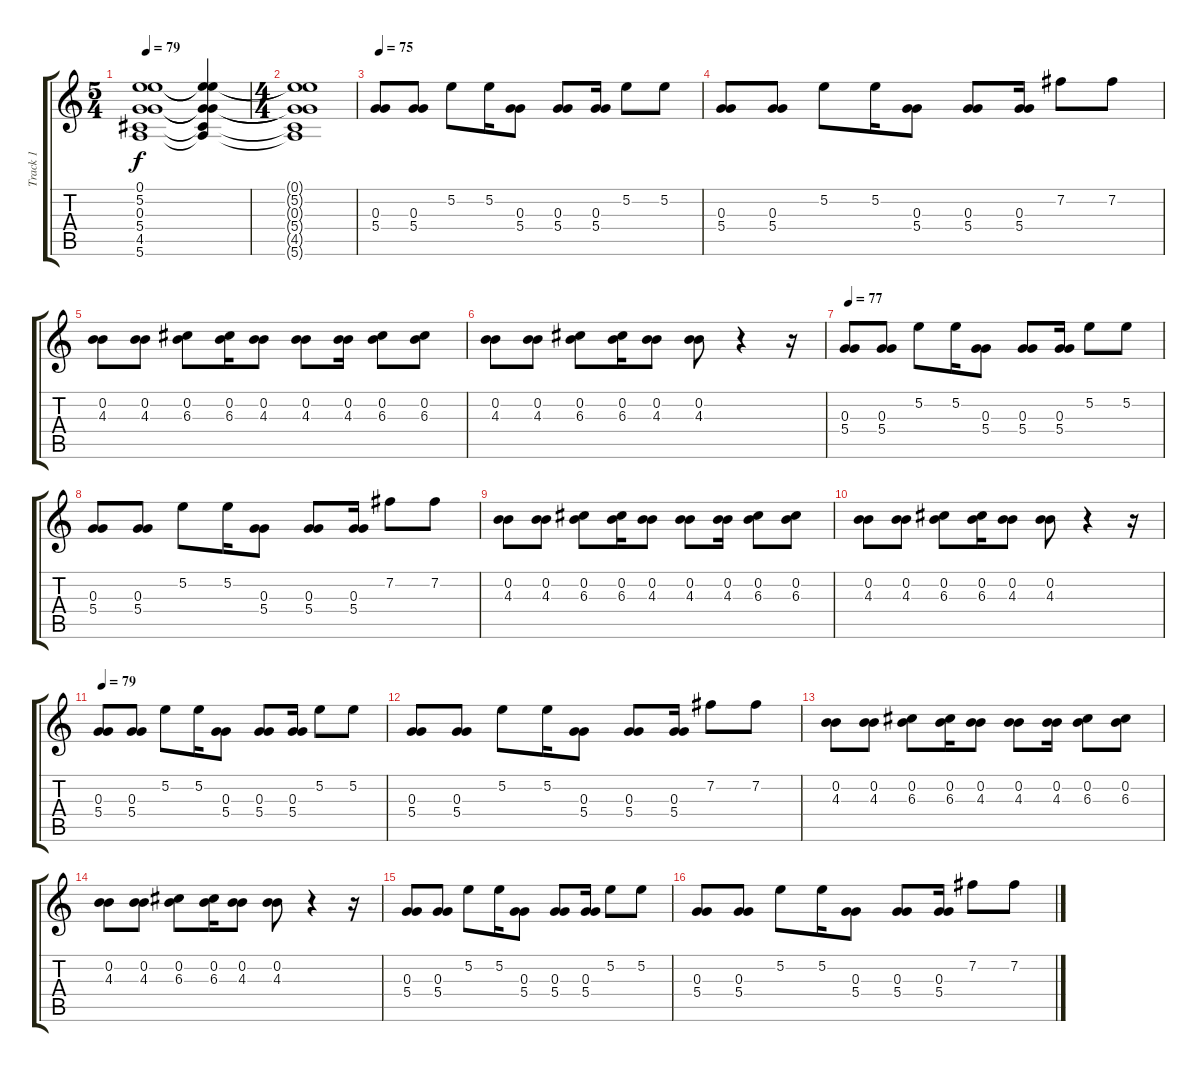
\track ("Track 1" "Track 1") {instrument electricguitarjazz}
\staff {score tabs}
\tuning (E4 B3 G3 D3 A2 E2) {hide}
\ts (5 4)
\tempo 79
\tempo 75
\tempo 79
\clef g2
\ks c
(0.1 5.2 0.3 5.4 4.5 5.6).1{dy f instrument electricguitarjazz} (0.1{t} 5.2{t} 0.3{t} 5.4{t} 4.5{t} 5.6{t}).4 |
\ts (4 4)
(0.1{t} 5.2{t} 0.3{t} 5.4{t} 4.5{t} 5.6{t}).1 |
\tempo 75
(0.3 5.4).8{instrument electricguitarjazz} (0.3 5.4).8 5.2.8 5.2.16 (0.3 5.4).8 (0.3 5.4).8 (0.3 5.4).16 5.2.8 5.2.8 |
(0.3 5.4).8 (0.3 5.4).8 5.2.8 5.2.16 (0.3 5.4).8 (0.3 5.4).8 (0.3 5.4).16 7.2.8 7.2.8 |
(0.2 4.3).8 (0.2 4.3).8 (0.2 6.3).8 (0.2 6.3).16 (0.2 4.3).8 (0.2 4.3).8 (0.2 4.3).16 (0.2 6.3).8 (0.2 6.3).8 |
(0.2 4.3).8 (0.2 4.3).8 (0.2 6.3).8 (0.2 6.3).16 (0.2 4.3).8 (0.2 4.3).8 r.4 r.16 |
\tempo 77
(0.3 5.4).8{instrument electricguitarjazz} (0.3 5.4).8 5.2.8 5.2.16 (0.3 5.4).8 (0.3 5.4).8 (0.3 5.4).16 5.2.8 5.2.8 |
(0.3 5.4).8 (0.3 5.4).8 5.2.8 5.2.16 (0.3 5.4).8 (0.3 5.4).8 (0.3 5.4).16 7.2.8 7.2.8 |
(0.2 4.3).8 (0.2 4.3).8 (0.2 6.3).8 (0.2 6.3).16 (0.2 4.3).8 (0.2 4.3).8 (0.2 4.3).16 (0.2 6.3).8 (0.2 6.3).8 |
(0.2 4.3).8 (0.2 4.3).8 (0.2 6.3).8 (0.2 6.3).16 (0.2 4.3).8 (0.2 4.3).8 r.4 r.16 |
\tempo 79
(0.3 5.4).8{instrument electricguitarjazz} (0.3 5.4).8 5.2.8 5.2.16 (0.3 5.4).8 (0.3 5.4).8 (0.3 5.4).16 5.2.8 5.2.8 |
(0.3 5.4).8 (0.3 5.4).8 5.2.8 5.2.16 (0.3 5.4).8 (0.3 5.4).8 (0.3 5.4).16 7.2.8 7.2.8 |
(0.2 4.3).8 (0.2 4.3).8 (0.2 6.3).8 (0.2 6.3).16 (0.2 4.3).8 (0.2 4.3).8 (0.2 4.3).16 (0.2 6.3).8 (0.2 6.3).8 |
(0.2 4.3).8 (0.2 4.3).8 (0.2 6.3).8 (0.2 6.3).16 (0.2 4.3).8 (0.2 4.3).8 r.4 r.16 |
(0.3 5.4).8 (0.3 5.4).8 5.2.8 5.2.16 (0.3 5.4).8 (0.3 5.4).8 (0.3 5.4).16 5.2.8 5.2.8 |
(0.3 5.4).8 (0.3 5.4).8 5.2.8 5.2.16 (0.3 5.4).8 (0.3 5.4).8 (0.3 5.4).16 7.2.8 7.2.8
